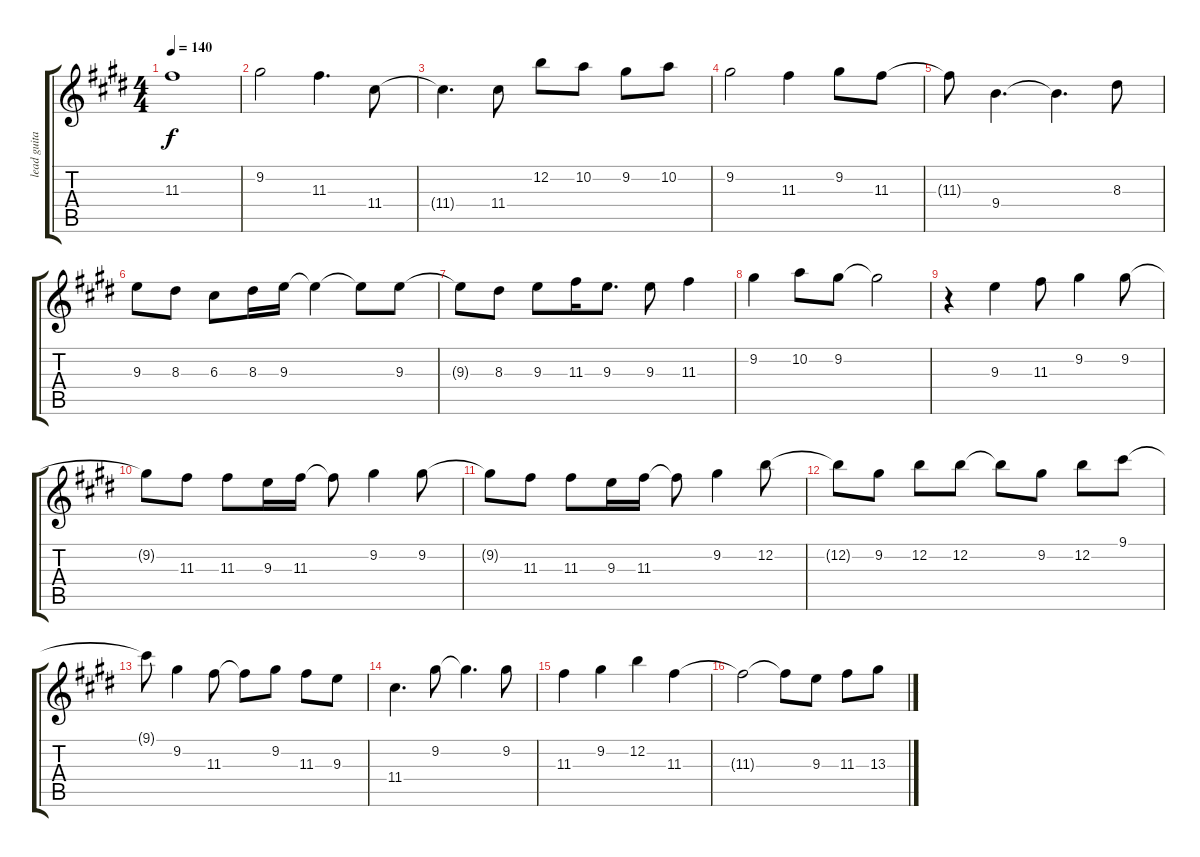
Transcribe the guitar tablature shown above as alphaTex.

\track ("lead guitar/vocal" "lead guita") {instrument distortionguitar}
\staff {score tabs}
\tuning (E4 B3 G3 D3 A2 E2) {hide}
\ts (4 4)
\tempo 140
\clef g2
\ks e
11.3{t}.1{dy f} |
9.2.2 11.3.4{d} 11.4.8 |
11.4{t}.4{d} 11.4.8 12.2.8 10.2.8 9.2.8 10.2.8 |
9.2.2 11.3.4 9.2.8 11.3.8 |
11.3{t}.8 9.4.4{d} 9.4{t}.4{d} 8.3.8 |
9.3.8 8.3.8 6.3.8 8.3.16 9.3.16 9.3{t}.4 9.3{t}.8 9.3.8 |
9.3{t}.8 8.3.8 9.3.8 11.3.16 9.3.8{d} 9.3.8 11.3.4 |
9.2.4 10.2.8 9.2.8 9.2{t}.2 |
r.4 9.3.4 11.3.8 9.2.4 9.2.8 |
9.2{t}.8 11.3.8 11.3.8 9.3.16 11.3.16 11.3{t}.8 9.2.4 9.2.8 |
9.2{t}.8 11.3.8 11.3.8 9.3.16 11.3.16 11.3{t}.8 9.2.4 12.2.8 |
12.2{t}.8 9.2.8 12.2.8 12.2.8 12.2{t}.8 9.2.8 12.2.8 9.1.8 |
9.1{t}.8 9.2.4 11.3.8 11.3{t}.8 9.2.8 11.3.8 9.3.8 |
11.4.4{d} 9.2.8 9.2{t}.4{d} 9.2.8 |
11.3.4 9.2.4 12.2.4 11.3.4 |
11.3{t}.2 11.3{t}.8 9.3.8 11.3.8 13.3.8
